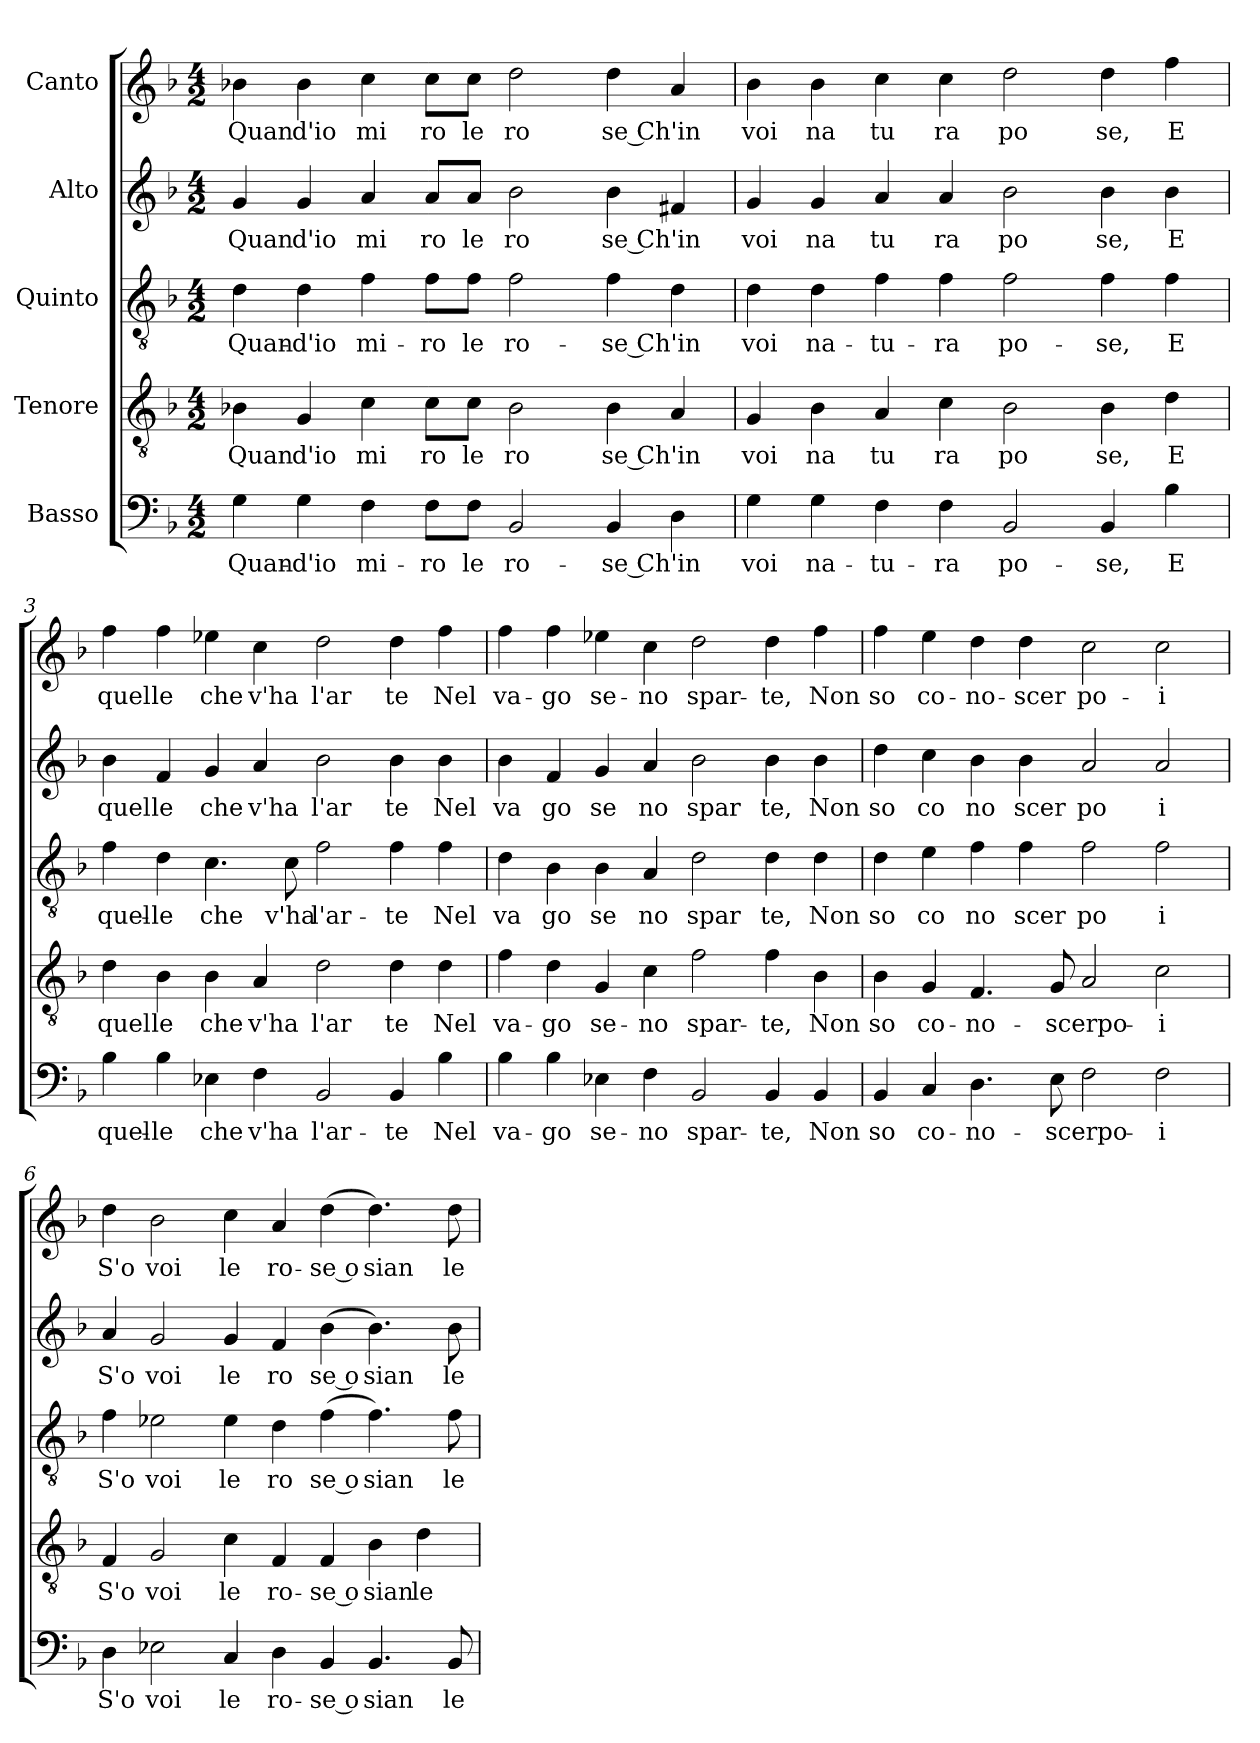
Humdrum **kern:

**kern	**text	**kern	**text	**kern	**text	**kern	**text	**kern	**text
*part5	*part5	*part4	*part4	*part3	*part3	*part2	*part2	*part1	*part1
*staff5	*staff5	*staff4	*staff4	*staff3	*staff3	*staff2	*staff2	*staff1	*staff1
*I"Basso	*	*I"Tenore	*	*I"Quinto	*	*I"Alto	*	*I"Canto	*
*clefF4	*	*clefGv2	*	*clefGv2	*	*clefG2	*	*clefG2	*
*k[b-]	*	*k[b-]	*	*k[b-]	*	*k[b-]	*	*k[b-]	*
*F:	*	*F:	*	*F:	*	*F:	*	*F:	*
*M4/2	*	*M4/2	*	*M4/2	*	*M4/2	*	*M4/2	*
=1	=1	=1	=1	=1	=1	=1	=1	=1	=1
!	!LO:LY:b	!	!LO:LY:b	!	!LO:LY:b	!	!LO:LY:b	!	!LO:LY:b
4G\	Quan-	4B-X\	Quan	4d\	Quan-	4g/	Quan	4b-X\	Quan
!	!LO:LY:b	!	!LO:LY:b	!	!LO:LY:b	!	!LO:LY:b	!	!LO:LY:b
4G\	-d'io	4G/	d'io	4d\	-d'io	4g/	d'io	4b-\	d'io
!	!LO:LY:b	!	!LO:LY:b	!	!LO:LY:b	!	!LO:LY:b	!	!LO:LY:b
4F\	mi-	4c\	mi	4f\	mi-	4a/	mi	4cc\	mi
!	!LO:LY:b	!	!LO:LY:b	!	!LO:LY:b	!	!LO:LY:b	!	!LO:LY:b
8F\L	-ro	8c\L	ro	8f\L	-ro	8a/L	ro	8cc\L	ro
!	!LO:LY:b	!	!LO:LY:b	!	!LO:LY:b	!	!LO:LY:b	!	!LO:LY:b
8F\J	le	8c\J	le	8f\J	le	8a/J	le	8cc\J	le
!	!LO:LY:b	!	!LO:LY:b	!	!LO:LY:b	!	!LO:LY:b	!	!LO:LY:b
2BB-/	ro-	2B-\	ro	2f\	ro-	2b-\	ro	2dd\	ro
!	!LO:LY:b	!	!LO:LY:b	!	!LO:LY:b	!	!LO:LY:b	!	!LO:LY:b
4BB-/	-se Ch'in	4B-\	se Ch'in	4f\	-se Ch'in	4b-\	se Ch'in	4dd\	se Ch'in
4D\	.	4A/	.	4d\	.	4f#X/	.	4a/	.
=2	=2	=2	=2	=2	=2	=2	=2	=2	=2
!	!LO:LY:b	!	!LO:LY:b	!	!LO:LY:b	!	!LO:LY:b	!	!LO:LY:b
4G\	voi	4G/	voi	4d\	voi	4g/	voi	4b-\	voi
!	!LO:LY:b	!	!LO:LY:b	!	!LO:LY:b	!	!LO:LY:b	!	!LO:LY:b
4G\	na-	4B-\	na	4d\	na-	4g/	na	4b-\	na
!	!LO:LY:b	!	!LO:LY:b	!	!LO:LY:b	!	!LO:LY:b	!	!LO:LY:b
4F\	-tu-	4A/	tu	4f\	-tu-	4a/	tu	4cc\	tu
!	!LO:LY:b	!	!LO:LY:b	!	!LO:LY:b	!	!LO:LY:b	!	!LO:LY:b
4F\	-ra	4c\	ra	4f\	-ra	4a/	ra	4cc\	ra
!	!LO:LY:b	!	!LO:LY:b	!	!LO:LY:b	!	!LO:LY:b	!	!LO:LY:b
2BB-/	po-	2B-\	po	2f\	po-	2b-\	po	2dd\	po
!	!LO:LY:b	!	!LO:LY:b	!	!LO:LY:b	!	!LO:LY:b	!	!LO:LY:b
4BB-/	-se,	4B-\	se,	4f\	-se,	4b-\	se,	4dd\	se,
!	!LO:LY:b	!	!LO:LY:b	!	!LO:LY:b	!	!LO:LY:b	!	!LO:LY:b
4B-\	E	4d\	E	4f\	E	4b-\	E	4ff\	E
=3	=3	=3	=3	=3	=3	=3	=3	=3	=3
!	!LO:LY:b	!	!LO:LY:b	!	!LO:LY:b	!	!LO:LY:b	!	!LO:LY:b
4B-\	quel-	4d\	quel	4f\	quel-	4b-\	quel	4ff\	quel
!	!LO:LY:b	!	!LO:LY:b	!	!LO:LY:b	!	!LO:LY:b	!	!LO:LY:b
4B-\	-le	4B-\	le	4d\	-le	4f/	le	4ff\	le
!	!LO:LY:b	!	!LO:LY:b	!	!LO:LY:b	!	!LO:LY:b	!	!LO:LY:b
4E-X\	che	4B-\	che	4.c\	che	4g/	che	4ee-X\	che
!	!LO:LY:b	!	!LO:LY:b	!	!	!	!LO:LY:b	!	!LO:LY:b
4F\	v'ha	4A/	v'ha	.	.	4a/	v'ha	4cc\	v'ha
!	!	!	!	!	!LO:LY:b	!	!	!	!
.	.	.	.	8c\	v'ha	.	.	.	.
!	!LO:LY:b	!	!LO:LY:b	!	!LO:LY:b	!	!LO:LY:b	!	!LO:LY:b
2BB-/	l'ar-	2d\	l'ar	2f\	l'ar-	2b-\	l'ar	2dd\	l'ar
!	!LO:LY:b	!	!LO:LY:b	!	!LO:LY:b	!	!LO:LY:b	!	!LO:LY:b
4BB-/	-te	4d\	te	4f\	-te	4b-\	te	4dd\	te
!	!LO:LY:b	!	!LO:LY:b	!	!LO:LY:b	!	!LO:LY:b	!	!LO:LY:b
4B-\	Nel	4d\	Nel	4f\	Nel	4b-\	Nel	4ff\	Nel
!!LO:LB:g=z
=4	=4	=4	=4	=4	=4	=4	=4	=4	=4
!	!LO:LY:b	!	!LO:LY:b	!	!LO:LY:b	!	!LO:LY:b	!	!LO:LY:b
4B-\	va-	4f\	va-	4d\	va	4b-\	va	4ff\	va-
!	!LO:LY:b	!	!LO:LY:b	!	!LO:LY:b	!	!LO:LY:b	!	!LO:LY:b
4B-\	-go	4d\	-go	4B-\	go	4f/	go	4ff\	-go
!	!LO:LY:b	!	!LO:LY:b	!	!LO:LY:b	!	!LO:LY:b	!	!LO:LY:b
4E-X\	se-	4G/	se-	4B-\	se	4g/	se	4ee-X\	se-
!	!LO:LY:b	!	!LO:LY:b	!	!LO:LY:b	!	!LO:LY:b	!	!LO:LY:b
4F\	-no	4c\	-no	4A/	no	4a/	no	4cc\	-no
!	!LO:LY:b	!	!LO:LY:b	!	!LO:LY:b	!	!LO:LY:b	!	!LO:LY:b
2BB-/	spar-	2f\	spar-	2d\	spar	2b-\	spar	2dd\	spar-
!	!LO:LY:b	!	!LO:LY:b	!	!LO:LY:b	!	!LO:LY:b	!	!LO:LY:b
4BB-/	-te,	4f\	-te,	4d\	te,	4b-\	te,	4dd\	-te,
!	!LO:LY:b	!	!LO:LY:b	!	!LO:LY:b	!	!LO:LY:b	!	!LO:LY:b
4BB-/	Non	4B-\	Non	4d\	Non	4b-\	Non	4ff\	Non
=5	=5	=5	=5	=5	=5	=5	=5	=5	=5
!	!LO:LY:b	!	!LO:LY:b	!	!LO:LY:b	!	!LO:LY:b	!	!LO:LY:b
4BB-/	so	4B-\	so	4d\	so	4dd\	so	4ff\	so
!	!LO:LY:b	!	!LO:LY:b	!	!LO:LY:b	!	!LO:LY:b	!	!LO:LY:b
4C/	co-	4G/	co-	4e\	co	4cc\	co	4ee\	co-
!	!LO:LY:b	!	!LO:LY:b	!	!LO:LY:b	!	!LO:LY:b	!	!LO:LY:b
4.D\	-no-	4.F/	-no-	4f\	no	4b-\	no	4dd\	-no-
!	!	!	!	!	!LO:LY:b	!	!LO:LY:b	!	!LO:LY:b
.	.	.	.	4f\	scer	4b-\	scer	4dd\	-scer
!	!LO:LY:b	!	!LO:LY:b	!	!	!	!	!	!
8E\	-scerpo-	8G/	-scerpo-	.	.	.	.	.	.
!	!	!	!	!	!LO:LY:b	!	!LO:LY:b	!	!LO:LY:b
2F\	.	2A/	.	2f\	po	2a/	po	2cc\	po-
!	!LO:LY:b	!	!LO:LY:b	!	!LO:LY:b	!	!LO:LY:b	!	!LO:LY:b
2F\	-i	2c\	-i	2f\	i	2a/	i	2cc\	-i
=6	=6	=6	=6	=6	=6	=6	=6	=6	=6
!	!LO:LY:b	!	!LO:LY:b	!	!LO:LY:b	!	!LO:LY:b	!	!LO:LY:b
4D\	S'o	4F/	S'o	4f\	S'o	4a/	S'o	4dd\	S'o
!	!LO:LY:b	!	!LO:LY:b	!	!LO:LY:b	!	!LO:LY:b	!	!LO:LY:b
2E-X\	voi	2G/	voi	2e-X\	voi	2g/	voi	2b-\	voi
!	!LO:LY:b	!	!LO:LY:b	!	!LO:LY:b	!	!LO:LY:b	!	!LO:LY:b
4C/	le	4c\	le	4e-\	le	4g/	le	4cc\	le
!	!LO:LY:b	!	!LO:LY:b	!	!LO:LY:b	!	!LO:LY:b	!	!LO:LY:b
4D\	ro-	4F/	ro-	4d\	ro	4f/	ro	4a/	ro-
!	!LO:LY:b:rj	!	!LO:LY:b:rj	!	!LO:LY:b:rj	!	!LO:LY:b:rj	!	!LO:LY:b:rj
4BB-/	-se o	4F/	-se o	(<4f\	se o	(<4b-\	se o	(<4dd\	-se o
!	!LO:LY:b	!	!LO:LY:b	!	!LO:LY:b	!	!LO:LY:b	!	!LO:LY:b
4.BB-/	sian	4B-\	sian	4.f\)	sian	4.b-\)	sian	4.dd\)	sian
!	!	!	!LO:LY:b	!	!	!	!	!	!
.	.	4d\	le	.	.	.	.	.	.
!	!LO:LY:b	!	!	!	!LO:LY:b	!	!LO:LY:b	!	!LO:LY:b
8BB-/	le	.	.	8f\	le	8b-\	le	8dd\	le
=	=	=	=	=	=	=	=	=	=
*-	*-	*-	*-	*-	*-	*-	*-	*-	*-
